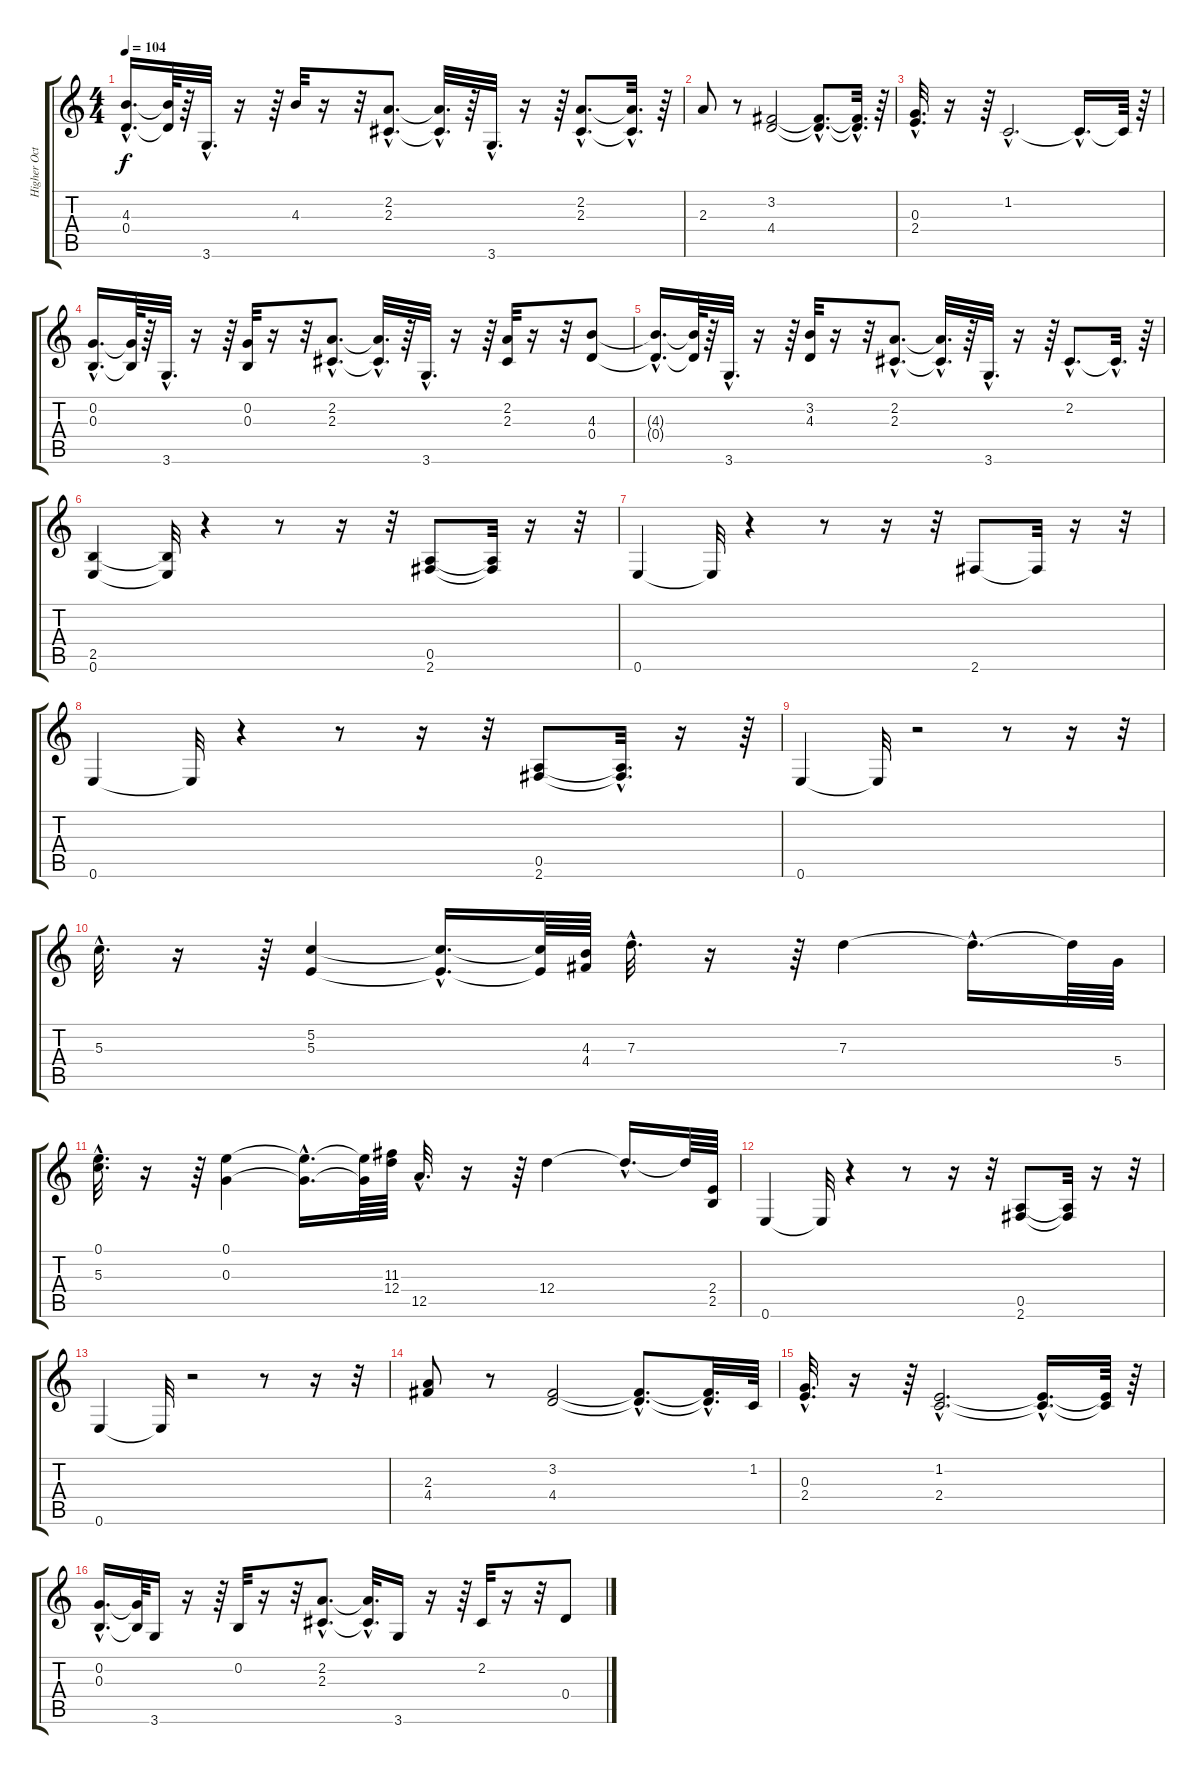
\track ("Higher Octave Piano" "Higher Oct") {instrument fx3crystal}
\staff {score tabs}
\tuning (E5 B3 G4 D4 A3 E3) {hide}
\ts (4 4)
\tempo 104
\clef g2
\ks c
(4.3{hac t} 0.4{hac t}).16{d dy f} (4.3{t} 0.4{t}).64 r.64 3.6{hac}.32{d} r.16 r.64 4.3.32 r.16 r.32 (2.2{hac} 2.3{hac}).8{d} (2.2{hac t} 2.3{hac t}).32{d} r.64 3.6{hac}.32{d} r.16 r.64 (2.2{hac} 2.3{hac}).8{d} (2.2{hac t} 2.3{hac t}).32{d} r.64 |
2.3.8 r.8 (3.2 4.4).2 (3.2{hac t} 4.4{hac t}).8{d} (3.2{hac t} 4.4{hac t}).32{d} r.64 |
(0.3{hac} 2.4{hac}).32{d} r.16 r.64 1.2{hac}.2{d} 1.2{hac t}.16{d} 1.2{t}.64 r.64 |
(0.2{hac} 0.3{hac}).16{d} (0.2{t} 0.3{t}).64 r.64 3.6{hac}.32{d} r.16 r.64 (0.2 0.3).32 r.16 r.32 (2.2{hac} 2.3{hac}).8{d} (2.2{hac t} 2.3{hac t}).32{d} r.64 3.6{hac}.32{d} r.16 r.64 (2.2 2.3).32 r.16 r.32 (4.3 0.4).8 |
(4.3{hac t} 0.4{hac t}).16{d} (4.3{t} 0.4{t}).64 r.64 3.6{hac}.32{d} r.16 r.64 (3.2 4.3).32 r.16 r.32 (2.2{hac} 2.3{hac}).8{d} (2.2{hac t} 2.3{hac t}).32{d} r.64 3.6{hac}.32{d} r.16 r.64 2.2{hac}.8{d} 2.2{hac t}.32{d} r.64 |
(2.5 0.6).4 (2.5{t} 0.6{t}).32 r.4 r.8 r.16 r.32 (0.5 2.6).8 (0.5{t} 2.6{t}).32 r.16 r.32 |
0.6.4 0.6{t}.32 r.4 r.8 r.16 r.32 2.6.8 2.6{t}.32 r.16 r.32 |
0.6.4 0.6{t}.32 r.4 r.8 r.16 r.32 (0.5 2.6).8 (0.5{hac t} 2.6{hac t}).32{d} r.16 r.64 |
0.6.4 0.6{t}.32 r.2 r.8 r.16 r.32 |
5.3{hac}.32{d} r.16 r.64 (5.2 5.3).4 (5.2{hac t} 5.3{hac t}).16{d} (5.2{t} 5.3{t}).64 (4.3 4.4).64 7.3{hac}.32{d} r.16 r.64 7.3.4 7.3{hac t}.16{d} 7.3{t}.64 5.4.64 |
(0.1{hac} 5.3{hac}).32{d} r.16 r.64 (0.1 0.3).4 (0.1{hac t} 0.3{hac t}).16{d} (0.1{t} 0.3{t}).64 (11.3 12.4).64 12.5{hac}.32{d} r.16 r.64 12.4.4 12.4{hac t}.16{d} 12.4{t}.64 (2.4 2.5).64 |
0.6.4 0.6{t}.32 r.4 r.8 r.16 r.32 (0.5 2.6).8 (0.5{t} 2.6{t}).32 r.16 r.32 |
0.6.4 0.6{t}.32 r.2 r.8 r.16 r.32 |
(2.3 4.4).8 r.8 (3.2 4.4).2 (3.2{hac t} 4.4{hac t}).8{d} (3.2{hac t} 4.4{hac t}).32{d} 1.2.64 |
(0.3{hac} 2.4{hac}).32{d} r.16 r.64 (1.2{hac} 2.4{hac}).2{d} (1.2{hac t} 2.4{hac t}).16{d} (1.2{t} 2.4{t}).64 r.64 |
(0.2{hac} 0.3{hac}).16{d} (0.2{t} 0.3{t}).64 3.6.16 r.16 r.64 0.2.32 r.16 r.32 (2.2{hac} 2.3{hac}).8{d} (2.2{hac t} 2.3{hac t}).32{d} 3.6.16 r.16 r.64 2.2.32 r.16 r.32 0.4.8
